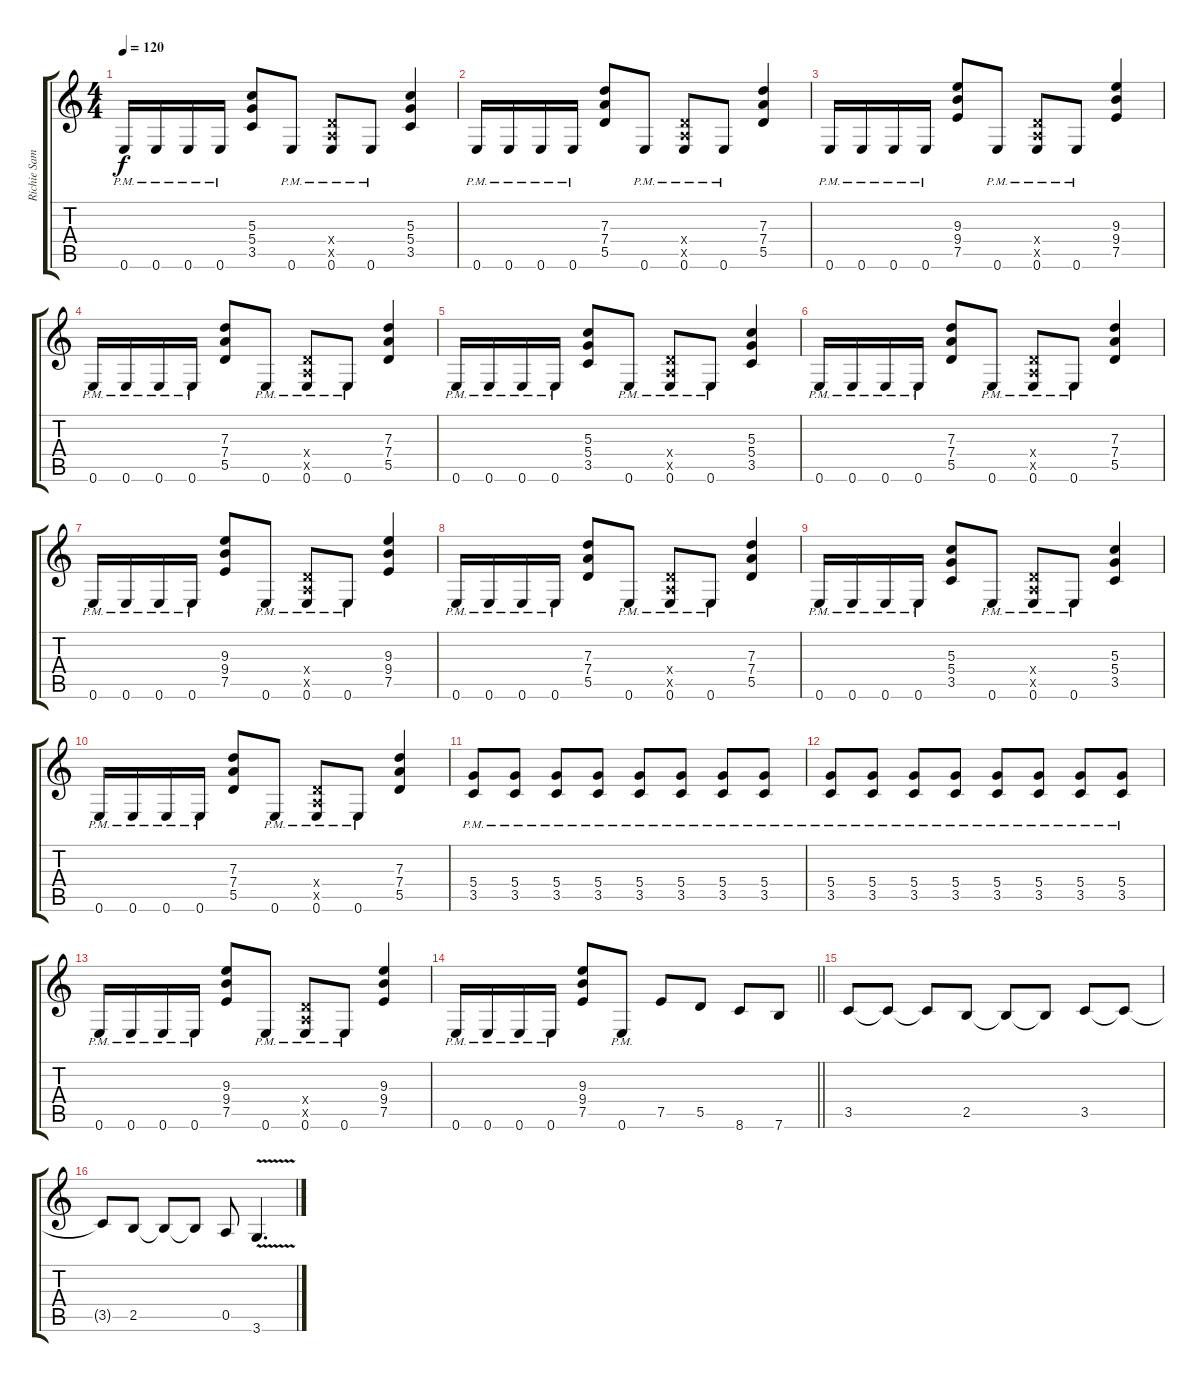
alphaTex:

\track ("Richie Sambora (Rhythm Guitar)" "Richie Sam") {instrument overdrivenguitar}
\staff {score tabs}
\tuning (E4 B3 G3 D3 A2 E2) {hide}
\ts (4 4)
\tempo 120
\clef g2
\ks c
0.6{pm}.16{dy f} 0.6{pm}.16 0.6{pm}.16 0.6{pm}.16 (5.3 5.4 3.5).8 0.6{pm}.8 (0.4{x} 0.5{x} 0.6{pm}).8 0.6{pm}.8 (5.3 5.4 3.5).4 |
0.6{pm}.16 0.6{pm}.16 0.6{pm}.16 0.6{pm}.16 (7.3 7.4 5.5).8 0.6{pm}.8 (0.4{x} 0.5{x} 0.6{pm}).8 0.6{pm}.8 (7.3 7.4 5.5).4 |
0.6{pm}.16 0.6{pm}.16 0.6{pm}.16 0.6{pm}.16 (9.3 9.4 7.5).8 0.6{pm}.8 (0.4{x} 0.5{x} 0.6{pm}).8 0.6{pm}.8 (9.3 9.4 7.5).4 |
0.6{pm}.16 0.6{pm}.16 0.6{pm}.16 0.6{pm}.16 (7.3 7.4 5.5).8 0.6{pm}.8 (0.4{x} 0.5{x} 0.6{pm}).8 0.6{pm}.8 (7.3 7.4 5.5).4 |
0.6{pm}.16 0.6{pm}.16 0.6{pm}.16 0.6{pm}.16 (5.3 5.4 3.5).8 0.6{pm}.8 (0.4{x} 0.5{x} 0.6{pm}).8 0.6{pm}.8 (5.3 5.4 3.5).4 |
0.6{pm}.16 0.6{pm}.16 0.6{pm}.16 0.6{pm}.16 (7.3 7.4 5.5).8 0.6{pm}.8 (0.4{x} 0.5{x} 0.6{pm}).8 0.6{pm}.8 (7.3 7.4 5.5).4 |
0.6{pm}.16 0.6{pm}.16 0.6{pm}.16 0.6{pm}.16 (9.3 9.4 7.5).8 0.6{pm}.8 (0.4{x} 0.5{x} 0.6{pm}).8 0.6{pm}.8 (9.3 9.4 7.5).4 |
0.6{pm}.16 0.6{pm}.16 0.6{pm}.16 0.6{pm}.16 (7.3 7.4 5.5).8 0.6{pm}.8 (0.4{x} 0.5{x} 0.6{pm}).8 0.6{pm}.8 (7.3 7.4 5.5).4 |
0.6{pm}.16 0.6{pm}.16 0.6{pm}.16 0.6{pm}.16 (5.3 5.4 3.5).8 0.6{pm}.8 (0.4{x} 0.5{x} 0.6{pm}).8 0.6{pm}.8 (5.3 5.4 3.5).4 |
0.6{pm}.16 0.6{pm}.16 0.6{pm}.16 0.6{pm}.16 (7.3 7.4 5.5).8 0.6{pm}.8 (0.4{x} 0.5{x} 0.6{pm}).8 0.6{pm}.8 (7.3 7.4 5.5).4 |
(5.4{pm} 3.5{pm}).8 (5.4{pm} 3.5{pm}).8 (5.4{pm} 3.5{pm}).8 (5.4{pm} 3.5{pm}).8 (5.4{pm} 3.5{pm}).8 (5.4{pm} 3.5{pm}).8 (5.4{pm} 3.5{pm}).8 (5.4{pm} 3.5{pm}).8 |
(5.4{pm} 3.5{pm}).8 (5.4{pm} 3.5{pm}).8 (5.4{pm} 3.5{pm}).8 (5.4{pm} 3.5{pm}).8 (5.4{pm} 3.5{pm}).8 (5.4{pm} 3.5{pm}).8 (5.4{pm} 3.5{pm}).8 (5.4{pm} 3.5{pm}).8 |
0.6{pm}.16 0.6{pm}.16 0.6{pm}.16 0.6{pm}.16 (9.3 9.4 7.5).8 0.6{pm}.8 (0.4{x} 0.5{x} 0.6{pm}).8 0.6{pm}.8 (9.3 9.4 7.5).4 |
\barLineRight lightlight
0.6{pm}.16 0.6{pm}.16 0.6{pm}.16 0.6{pm}.16 (9.3 9.4 7.5).8 0.6{pm}.8 7.5.8 5.5.8 8.6.8 7.6.8 |
3.5.8 3.5{t}.8 3.5{t}.8 2.5.8 2.5{t}.8 2.5{t}.8 3.5.8 3.5{t}.8 |
3.5{t}.8 2.5.8 2.5{t}.8 2.5{t}.8 0.5.8 3.6{v}.4{d}
